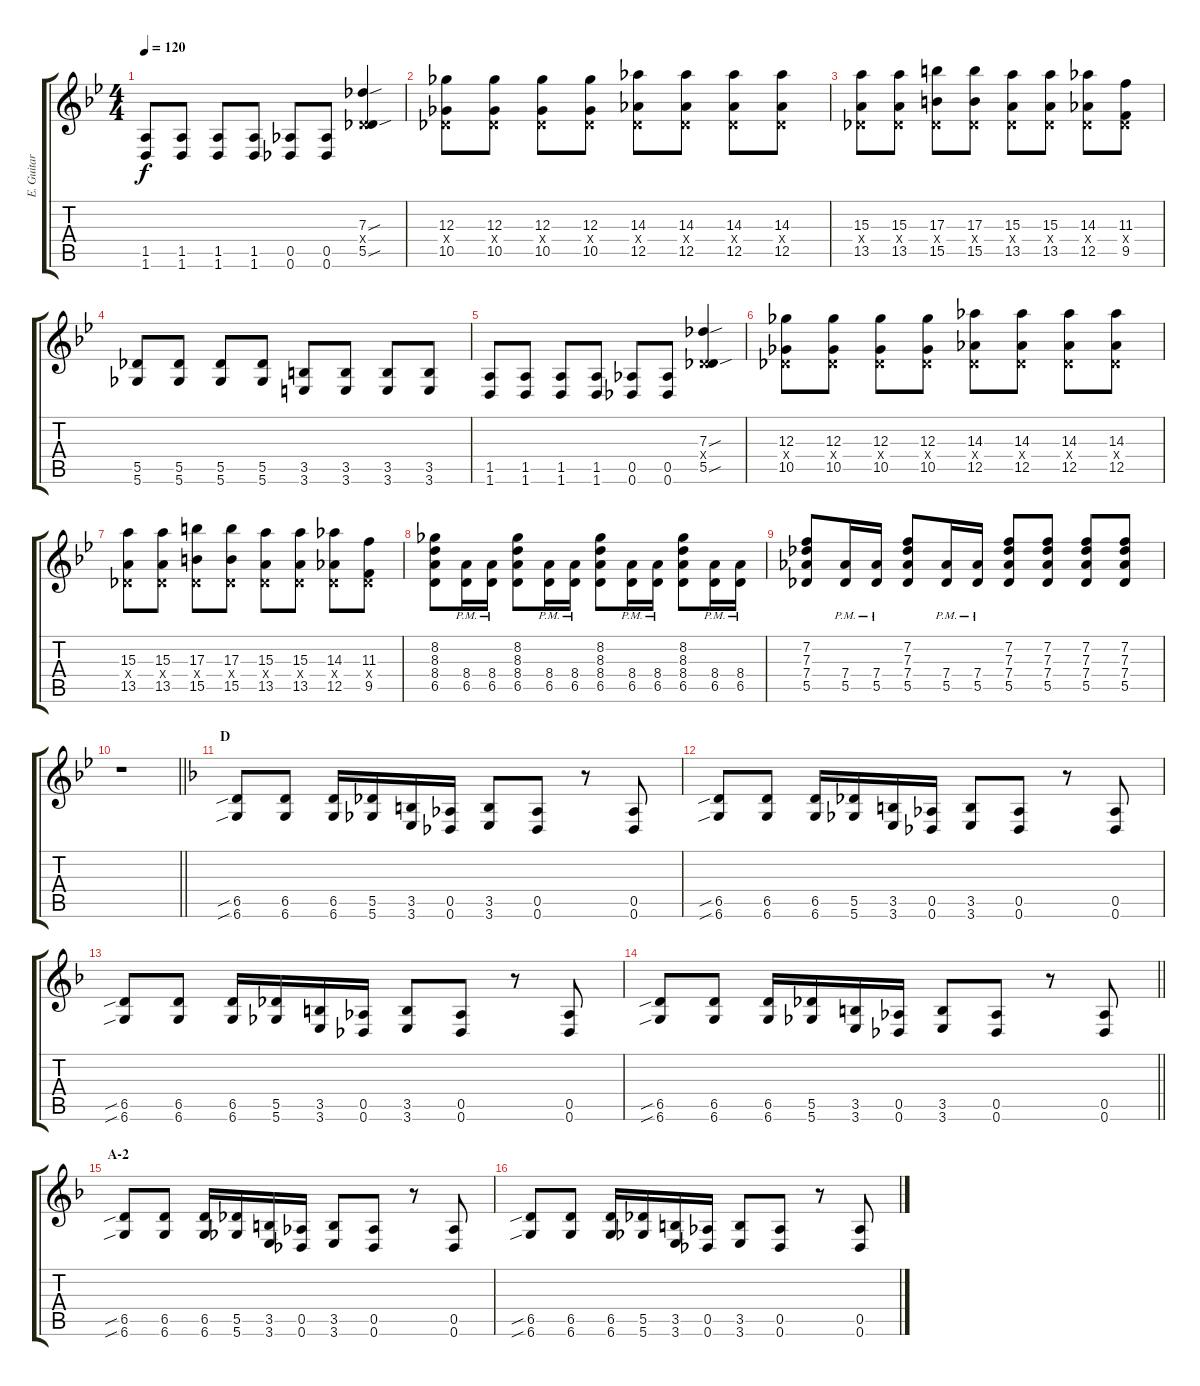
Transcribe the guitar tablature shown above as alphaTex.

\track ("E. Guitar II" "E. Guitar ") {instrument distortionguitar}
\staff {score tabs}
\tuning (Eb4 Bb3 Gb3 Db3 Ab2 Db2) {hide}
\ts (4 4)
\tempo 120
\clef g2
\ks bb
(1.5 1.6).8{dy f} (1.5 1.6).8 (1.5 1.6).8 (1.5 1.6).8 (0.5 0.6).8 (0.5 0.6).8 (7.3{sou} 0.4{x} 5.5{sou}).4 |
(12.3 0.4{x} 10.5).8 (12.3 0.4{x} 10.5).8 (12.3 0.4{x} 10.5).8 (12.3 0.4{x} 10.5).8 (14.3 0.4{x} 12.5).8 (14.3 0.4{x} 12.5).8 (14.3 0.4{x} 12.5).8 (14.3 0.4{x} 12.5).8 |
(15.3 0.4{x} 13.5).8 (15.3 0.4{x} 13.5).8 (17.3 0.4{x} 15.5).8 (17.3 0.4{x} 15.5).8 (15.3 0.4{x} 13.5).8 (15.3 0.4{x} 13.5).8 (14.3 0.4{x} 12.5).8 (11.3 0.4{x} 9.5).8 |
(5.5 5.6).8 (5.5 5.6).8 (5.5 5.6).8 (5.5 5.6).8 (3.5 3.6).8 (3.5 3.6).8 (3.5 3.6).8 (3.5 3.6).8 |
(1.5 1.6).8 (1.5 1.6).8 (1.5 1.6).8 (1.5 1.6).8 (0.5 0.6).8 (0.5 0.6).8 (7.3{sou} 0.4{x} 5.5{sou}).4 |
(12.3 0.4{x} 10.5).8 (12.3 0.4{x} 10.5).8 (12.3 0.4{x} 10.5).8 (12.3 0.4{x} 10.5).8 (14.3 0.4{x} 12.5).8 (14.3 0.4{x} 12.5).8 (14.3 0.4{x} 12.5).8 (14.3 0.4{x} 12.5).8 |
(15.3 0.4{x} 13.5).8 (15.3 0.4{x} 13.5).8 (17.3 0.4{x} 15.5).8 (17.3 0.4{x} 15.5).8 (15.3 0.4{x} 13.5).8 (15.3 0.4{x} 13.5).8 (14.3 0.4{x} 12.5).8 (11.3 0.4{x} 9.5).8 |
(8.2 8.3 8.4 6.5).8 (8.4{pm} 6.5{pm}).16 (8.4{pm} 6.5{pm}).16 (8.2 8.3 8.4 6.5).8 (8.4{pm} 6.5{pm}).16 (8.4{pm} 6.5{pm}).16 (8.2 8.3 8.4 6.5).8 (8.4{pm} 6.5{pm}).16 (8.4{pm} 6.5{pm}).16 (8.2 8.3 8.4 6.5).8 (8.4{pm} 6.5{pm}).16 (8.4{pm} 6.5{pm}).16 |
(7.2 7.3 7.4 5.5).8 (7.4{pm} 5.5{pm}).16 (7.4{pm} 5.5{pm}).16 (7.2 7.3 7.4 5.5).8 (7.4{pm} 5.5{pm}).16 (7.4{pm} 5.5{pm}).16 (7.2 7.3 7.4 5.5).8 (7.2 7.3 7.4 5.5).8 (7.2 7.3 7.4 5.5).8 (7.2 7.3 7.4 5.5).8 |
\barLineRight lightlight
r.1 |
\section ("" "D")
\ks f
(6.5{sib} 6.6{sib}).8 (6.5 6.6).8 (6.5 6.6).16 (5.5 5.6).16 (3.5 3.6).16 (0.5 0.6).16 (3.5 3.6).8 (0.5 0.6).8 r.8 (0.5 0.6).8 |
(6.5{sib} 6.6{sib}).8 (6.5 6.6).8 (6.5 6.6).16 (5.5 5.6).16 (3.5 3.6).16 (0.5 0.6).16 (3.5 3.6).8 (0.5 0.6).8 r.8 (0.5 0.6).8 |
(6.5{sib} 6.6{sib}).8 (6.5 6.6).8 (6.5 6.6).16 (5.5 5.6).16 (3.5 3.6).16 (0.5 0.6).16 (3.5 3.6).8 (0.5 0.6).8 r.8 (0.5 0.6).8 |
\barLineRight lightlight
(6.5{sib} 6.6{sib}).8 (6.5 6.6).8 (6.5 6.6).16 (5.5 5.6).16 (3.5 3.6).16 (0.5 0.6).16 (3.5 3.6).8 (0.5 0.6).8 r.8 (0.5 0.6).8 |
\section ("" "A-2")
(6.5{sib} 6.6{sib}).8 (6.5 6.6).8 (6.5 6.6).16 (5.5 5.6).16 (3.5 3.6).16 (0.5 0.6).16 (3.5 3.6).8 (0.5 0.6).8 r.8 (0.5 0.6).8 |
(6.5{sib} 6.6{sib}).8 (6.5 6.6).8 (6.5 6.6).16 (5.5 5.6).16 (3.5 3.6).16 (0.5 0.6).16 (3.5 3.6).8 (0.5 0.6).8 r.8 (0.5 0.6).8
